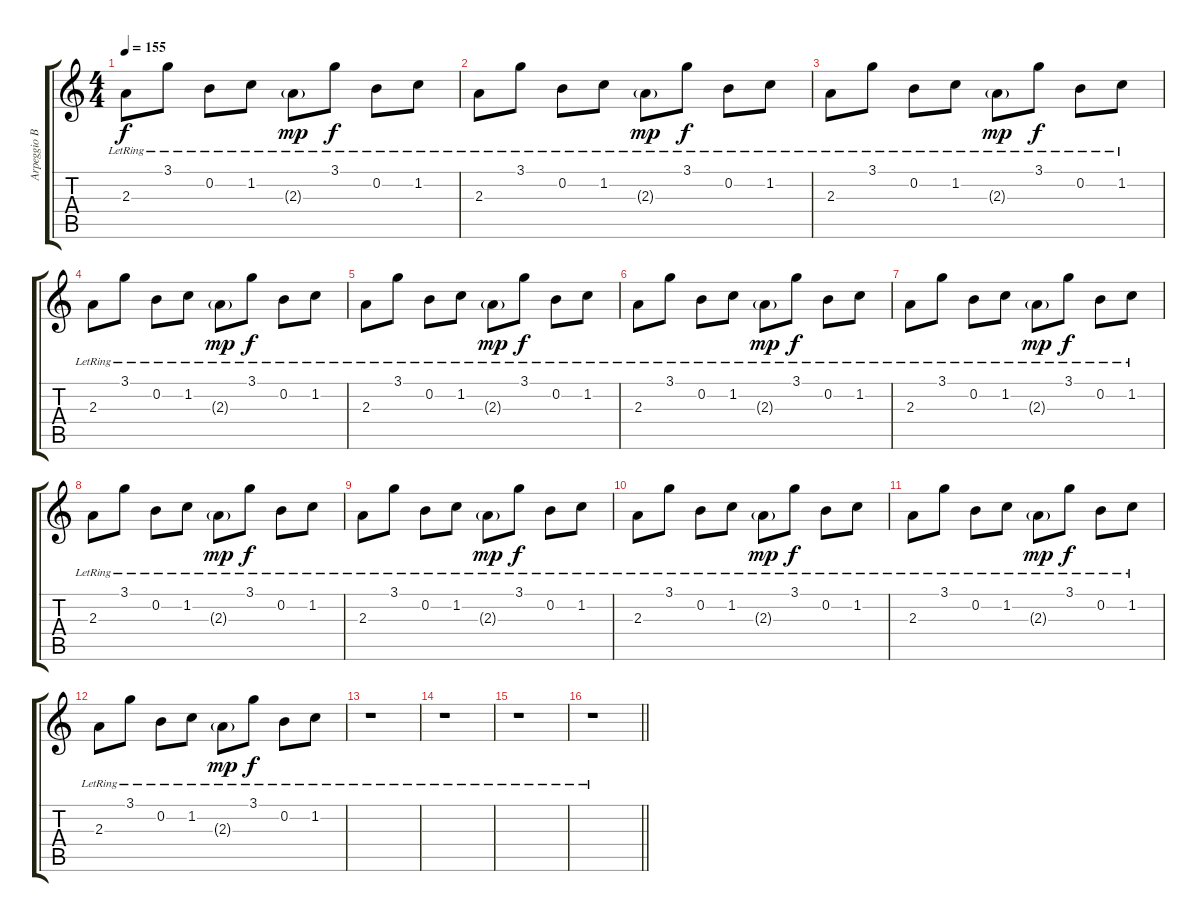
\track ("Arpeggio BG" "Arpeggio B") {instrument electricguitarclean}
\staff {score tabs}
\tuning (E4 B3 G3 D3 A2 E2) {hide}
\ts (4 4)
\tempo 155
\clef g2
\ks c
2.3{lr}.8{dy f} 3.1{lr}.8 0.2{lr}.8 1.2{lr}.8 2.3{g lr}.8{dy mp} 3.1{lr}.8{dy f} 0.2{lr}.8 1.2{lr}.8 |
2.3{lr}.8 3.1{lr}.8 0.2{lr}.8 1.2{lr}.8 2.3{g lr}.8{dy mp} 3.1{lr}.8{dy f} 0.2{lr}.8 1.2{lr}.8 |
2.3{lr}.8 3.1{lr}.8 0.2{lr}.8 1.2{lr}.8 2.3{g lr}.8{dy mp} 3.1{lr}.8{dy f} 0.2{lr}.8 1.2{lr}.8 |
2.3{lr}.8 3.1{lr}.8 0.2{lr}.8 1.2{lr}.8 2.3{g lr}.8{dy mp} 3.1{lr}.8{dy f} 0.2{lr}.8 1.2{lr}.8 |
2.3{lr}.8 3.1{lr}.8 0.2{lr}.8 1.2{lr}.8 2.3{g lr}.8{dy mp} 3.1{lr}.8{dy f} 0.2{lr}.8 1.2{lr}.8 |
2.3{lr}.8 3.1{lr}.8 0.2{lr}.8 1.2{lr}.8 2.3{g lr}.8{dy mp} 3.1{lr}.8{dy f} 0.2{lr}.8 1.2{lr}.8 |
2.3{lr}.8 3.1{lr}.8 0.2{lr}.8 1.2{lr}.8 2.3{g lr}.8{dy mp} 3.1{lr}.8{dy f} 0.2{lr}.8 1.2{lr}.8 |
2.3{lr}.8 3.1{lr}.8 0.2{lr}.8 1.2{lr}.8 2.3{g lr}.8{dy mp} 3.1{lr}.8{dy f} 0.2{lr}.8 1.2{lr}.8 |
2.3{lr}.8 3.1{lr}.8 0.2{lr}.8 1.2{lr}.8 2.3{g lr}.8{dy mp} 3.1{lr}.8{dy f} 0.2{lr}.8 1.2{lr}.8 |
2.3{lr}.8 3.1{lr}.8 0.2{lr}.8 1.2{lr}.8 2.3{g lr}.8{dy mp} 3.1{lr}.8{dy f} 0.2{lr}.8 1.2{lr}.8 |
2.3{lr}.8 3.1{lr}.8 0.2{lr}.8 1.2{lr}.8 2.3{g lr}.8{dy mp} 3.1{lr}.8{dy f} 0.2{lr}.8 1.2{lr}.8 |
2.3{lr}.8 3.1{lr}.8 0.2{lr}.8 1.2{lr}.8 2.3{g lr}.8{dy mp} 3.1{lr}.8{dy f} 0.2{lr}.8 1.2{lr}.8 |
r.1 |
r.1 |
r.1 |
\barLineRight lightlight
r.1
